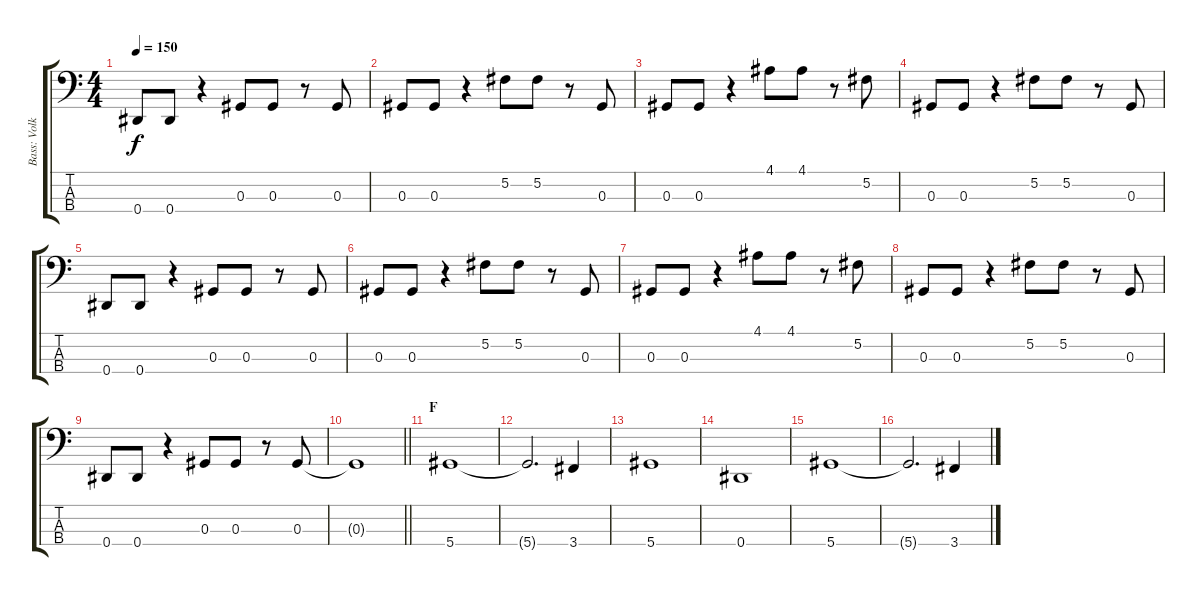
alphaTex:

\track ("Bass: Volker" "Bass: Volk") {instrument electricbassfinger}
\staff {score tabs}
\tuning (Gb2 Db2 Ab1 Eb1) {hide}
\ts (4 4)
\tempo 150
\clef f4
\ks c
0.4.8{dy f} 0.4.8 r.4 0.3.8 0.3.8 r.8 0.3.8 |
0.3.8 0.3.8 r.4 5.2.8 5.2.8 r.8 0.3.8 |
0.3.8 0.3.8 r.4 4.1.8 4.1.8 r.8 5.2.8 |
0.3.8 0.3.8 r.4 5.2.8 5.2.8 r.8 0.3.8 |
0.4.8 0.4.8 r.4 0.3.8 0.3.8 r.8 0.3.8 |
0.3.8 0.3.8 r.4 5.2.8 5.2.8 r.8 0.3.8 |
0.3.8 0.3.8 r.4 4.1.8 4.1.8 r.8 5.2.8 |
0.3.8 0.3.8 r.4 5.2.8 5.2.8 r.8 0.3.8 |
0.4.8 0.4.8 r.4 0.3.8 0.3.8 r.8 0.3.8 |
\barLineRight lightlight
0.3{t}.1 |
\section ("" "F")
5.4.1 |
5.4{t}.2{d} 3.4.4 |
5.4.1 |
0.4.1 |
5.4.1 |
5.4{t}.2{d} 3.4.4
